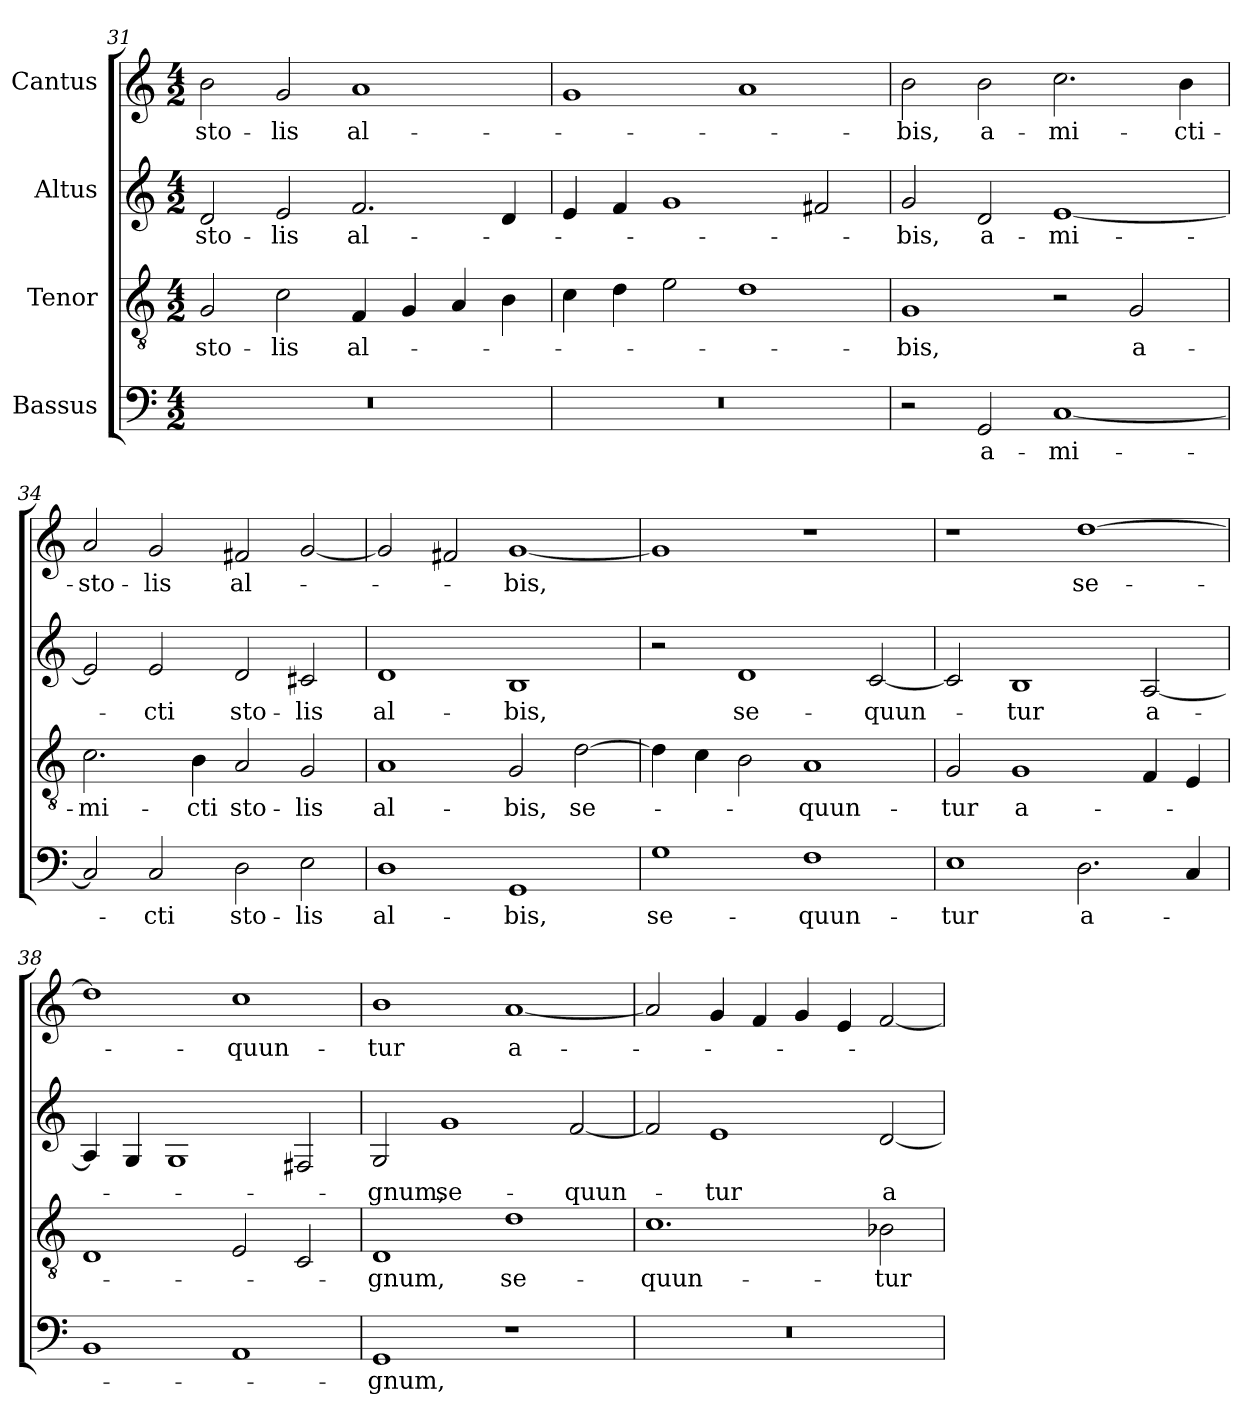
**kern	**text	**kern	**text	**kern	**text	**kern	**text
*part4	*part4	*part3	*part3	*part2	*part2	*part1	*part1
*staff4	*staff4	*staff3	*staff3	*staff2	*staff2	*staff1	*staff1
*I"Bassus	*	*I"Tenor	*	*I"Altus	*	*I"Cantus	*
*clefF4	*	*clefGv2	*	*clefG2	*	*clefG2	*
*k[]	*	*k[]	*	*k[]	*	*k[]	*
*M4/2	*	*M4/2	*	*M4/2	*	*M4/2	*
=31	=31	=31	=31	=31	=31	=31	=31
0r	.	2G/	sto-	2d/	sto-	2b\	sto-
.	.	2c\	-lis	2e/	-lis	2g/	-lis
.	.	4F/	al-	2.f/	al-	1a/	al-
.	.	4G/	.	.	.	.	.
.	.	4A/	.	.	.	.	.
.	.	4B\	.	4d/	.	.	.
=32	=32	=32	=32	=32	=32	=32	=32
0r	.	4c\	.	4e/	.	1g/	.
.	.	4d\	.	4f/	.	.	.
.	.	2e\	.	1g/	.	.	.
.	.	1d\	.	.	.	1a/	.
.	.	.	.	2f#X/	.	.	.
=33	=33	=33	=33	=33	=33	=33	=33
2r	.	1G/	-bis,	2g/	-bis,	2b\	-bis,
2GG/	a-	.	.	2d/	a-	2b\	a-
[1C/	-mi-	2r	.	[1e/	-mi-	2.cc\	-mi-
.	.	2G/	a-	.	.	.	.
.	.	.	.	.	.	4b\	-cti-
=34	=34	=34	=34	=34	=34	=34	=34
2C/]	.	2.c\	-mi-	2e/]	.	2a/	-sto-
2C/	-cti	.	.	2e/	-cti	2g/	-lis
.	.	4B\	-cti	.	.	.	.
2D\	sto-	2A/	sto-	2d/	sto-	2f#X/	al-
2E\	-lis	2G/	-lis	2c#X/	-lis	[2g/	.
=35	=35	=35	=35	=35	=35	=35	=35
1D\	al-	1A/	al-	1d/	al-	2g/]	.
.	.	.	.	.	.	2f#X/	.
1GG/	-bis,	2G/	-bis,	1B/	-bis,	[1g/	-bis,
.	.	[2d\	se-	.	.	.	.
=36	=36	=36	=36	=36	=36	=36	=36
1G\	se-	4d\]	.	2r	.	1g/]	.
.	.	4c\	.	.	.	.	.
.	.	2B\	.	1d/	se-	.	.
1F\	-quun-	1A/	-quun-	.	.	1r	.
.	.	.	.	[2c/	-quun-	.	.
=37	=37	=37	=37	=37	=37	=37	=37
1E\	-tur	2G/	-tur	2c/]	.	1r	.
.	.	1G/	a-	1B/	-tur	.	.
2.D\	a-	.	.	.	.	[1dd\	se-
.	.	4F/	.	[2A/	a-	.	.
4C/	.	4E/	.	.	.	.	.
=38	=38	=38	=38	=38	=38	=38	=38
1BB/	.	1D/	.	4A/]	.	1dd\]	.
.	.	.	.	4G/	.	.	.
.	.	.	.	1G/	.	.	.
1AA/	.	2E/	.	.	.	1cc\	-quun-
.	.	2C/	.	2F#X/	.	.	.
=39	=39	=39	=39	=39	=39	=39	=39
1GG/	-gnum,	1D/	-gnum,	2G/	-gnum,	1b\	-tur
.	.	.	.	1g/	se-	.	.
1r	.	1d\	se-	.	.	[1a/	a-
.	.	.	.	[2f/	-quun-	.	.
=40	=40	=40	=40	=40	=40	=40	=40
0r	.	1.c\	-quun-	2f/]	.	2a/]	.
.	.	.	.	1e/	-tur	4g/	.
.	.	.	.	.	.	4f/	.
.	.	.	.	.	.	4g/	.
.	.	.	.	.	.	4e/	.
.	.	2B-X\	-tur	[2d/	a-	[2f/	.
=	=	=	=	=	=	=	=
*-	*-	*-	*-	*-	*-	*-	*-
